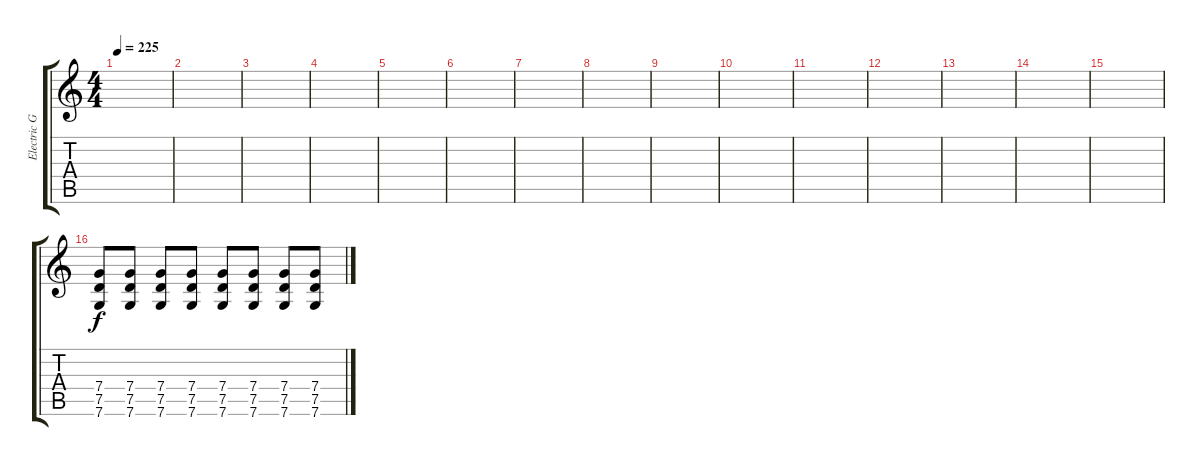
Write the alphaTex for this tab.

\track ("Electric Guitar" "Electric G") {instrument distortionguitar}
\staff {score tabs}
\tuning (D4 A3 F3 C3 G2 C2) {hide}
\ts (4 4)
\tempo 225
\clef g2
\ks c
|
|
|
|
|
|
|
|
|
|
|
|
|
|
|
(7.4 7.5 7.6).8 (7.4 7.5 7.6).8 (7.4 7.5 7.6).8 (7.4 7.5 7.6).8 (7.4 7.5 7.6).8 (7.4 7.5 7.6).8 (7.4 7.5 7.6).8 (7.4 7.5 7.6).8
